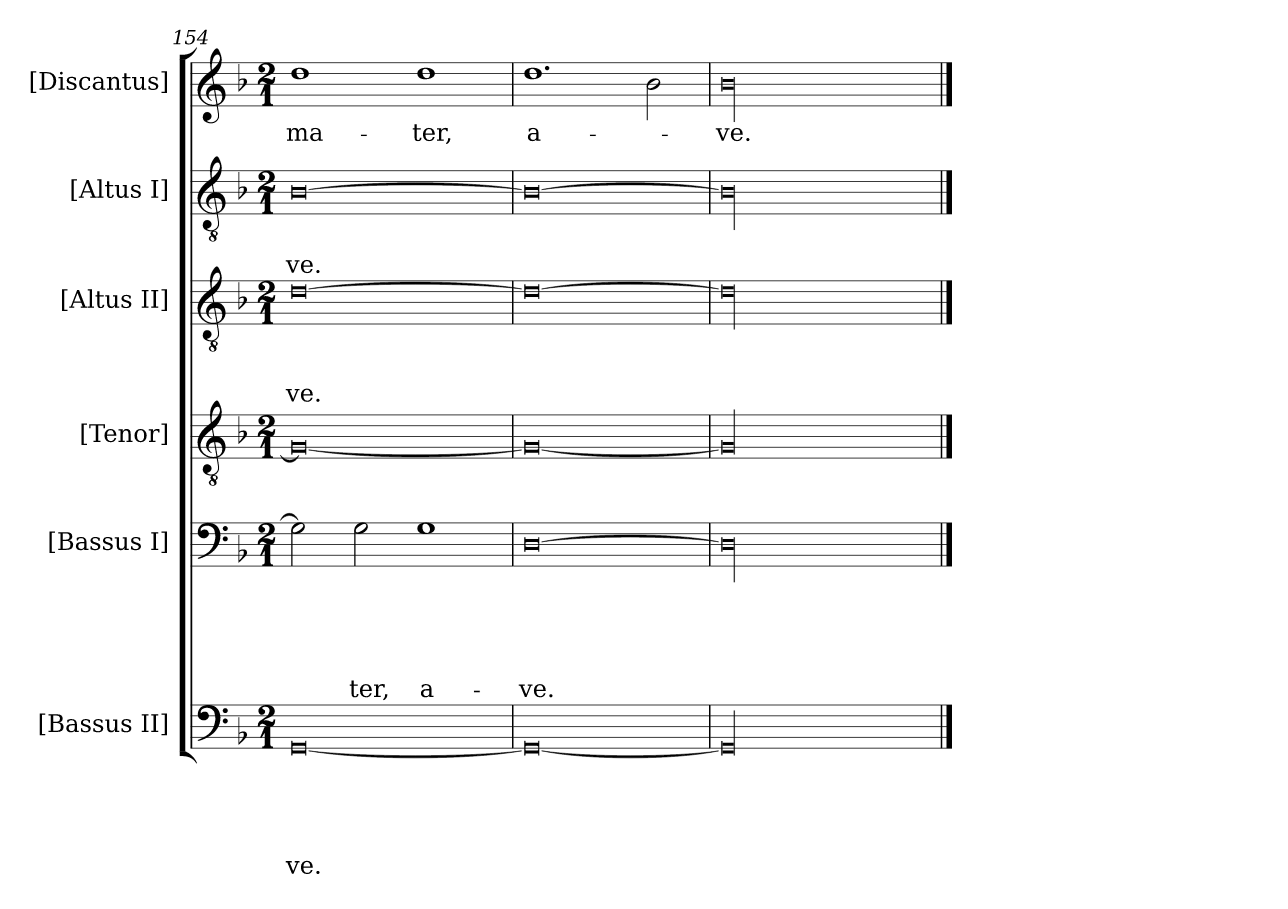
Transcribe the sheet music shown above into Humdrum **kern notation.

**kern	**text	**text	**text	**text	**text	**kern	**text	**text	**text	**text	**text	**kern	**text	**text	**text	**text	**kern	**text	**text	**text	**kern	**text	**text	**kern	**text
*part6	*part6	*part6	*part6	*part6	*part6	*part5	*part5	*part5	*part5	*part5	*part5	*part4	*part4	*part4	*part4	*part4	*part3	*part3	*part3	*part3	*part2	*part2	*part2	*part1	*part1
*staff6	*staff6	*staff6	*staff6	*staff6	*staff6	*staff5	*staff5	*staff5	*staff5	*staff5	*staff5	*staff4	*staff4	*staff4	*staff4	*staff4	*staff3	*staff3	*staff3	*staff3	*staff2	*staff2	*staff2	*staff1	*staff1
*I"[Bassus II]	*	*	*	*	*	*I"[Bassus I]	*	*	*	*	*	*I"[Tenor]	*	*	*	*	*I"[Altus II]	*	*	*	*I"[Altus I]	*	*	*I"[Discantus]	*
*clefF4	*	*	*	*	*	*clefF4	*	*	*	*	*	*clefGv2	*	*	*	*	*clefGv2	*	*	*	*clefGv2	*	*	*clefG2	*
*k[b-]	*	*	*	*	*	*k[b-]	*	*	*	*	*	*k[b-]	*	*	*	*	*k[b-]	*	*	*	*k[b-]	*	*	*k[b-]	*
*M2/1	*	*	*	*	*	*M2/1	*	*	*	*	*	*M2/1	*	*	*	*	*M2/1	*	*	*	*M2/1	*	*	*M2/1	*
=154	=154	=154	=154	=154	=154	=154	=154	=154	=154	=154	=154	=154	=154	=154	=154	=154	=154	=154	=154	=154	=154	=154	=154	=154	=154
[0GG/	.	.	.	.	-ve.	2G\]	.	.	.	.	.	0G/_	.	.	.	.	[0d\	.	.	-ve.	[0B-\	.	-ve.	1dd\	ma-
.	.	.	.	.	.	2G\	.	.	.	.	-ter,	.	.	.	.	.	.	.	.	.	.	.	.	.	.
.	.	.	.	.	.	1G\	.	.	.	.	a-	.	.	.	.	.	.	.	.	.	.	.	.	1dd\	-ter,
=155	=155	=155	=155	=155	=155	=155	=155	=155	=155	=155	=155	=155	=155	=155	=155	=155	=155	=155	=155	=155	=155	=155	=155	=155	=155
0GG/_	.	.	.	.	.	[0D\	.	.	.	.	-ve.	0G/_	.	.	.	.	0d\_	.	.	.	0B-\_	.	.	1.dd\	a-
.	.	.	.	.	.	.	.	.	.	.	.	.	.	.	.	.	.	.	.	.	.	.	.	2b-\	.
=156	=156	=156	=156	=156	=156	=156	=156	=156	=156	=156	=156	=156	=156	=156	=156	=156	=156	=156	=156	=156	=156	=156	=156	=156	=156
00GG/]	.	.	.	.	.	00D\]	.	.	.	.	.	00G/]	.	.	.	.	00d\]	.	.	.	00B-\]	.	.	00b-\	-ve.
==	==	==	==	==	==	==	==	==	==	==	==	==	==	==	==	==	==	==	==	==	==	==	==	==	==
*-	*-	*-	*-	*-	*-	*-	*-	*-	*-	*-	*-	*-	*-	*-	*-	*-	*-	*-	*-	*-	*-	*-	*-	*-	*-
